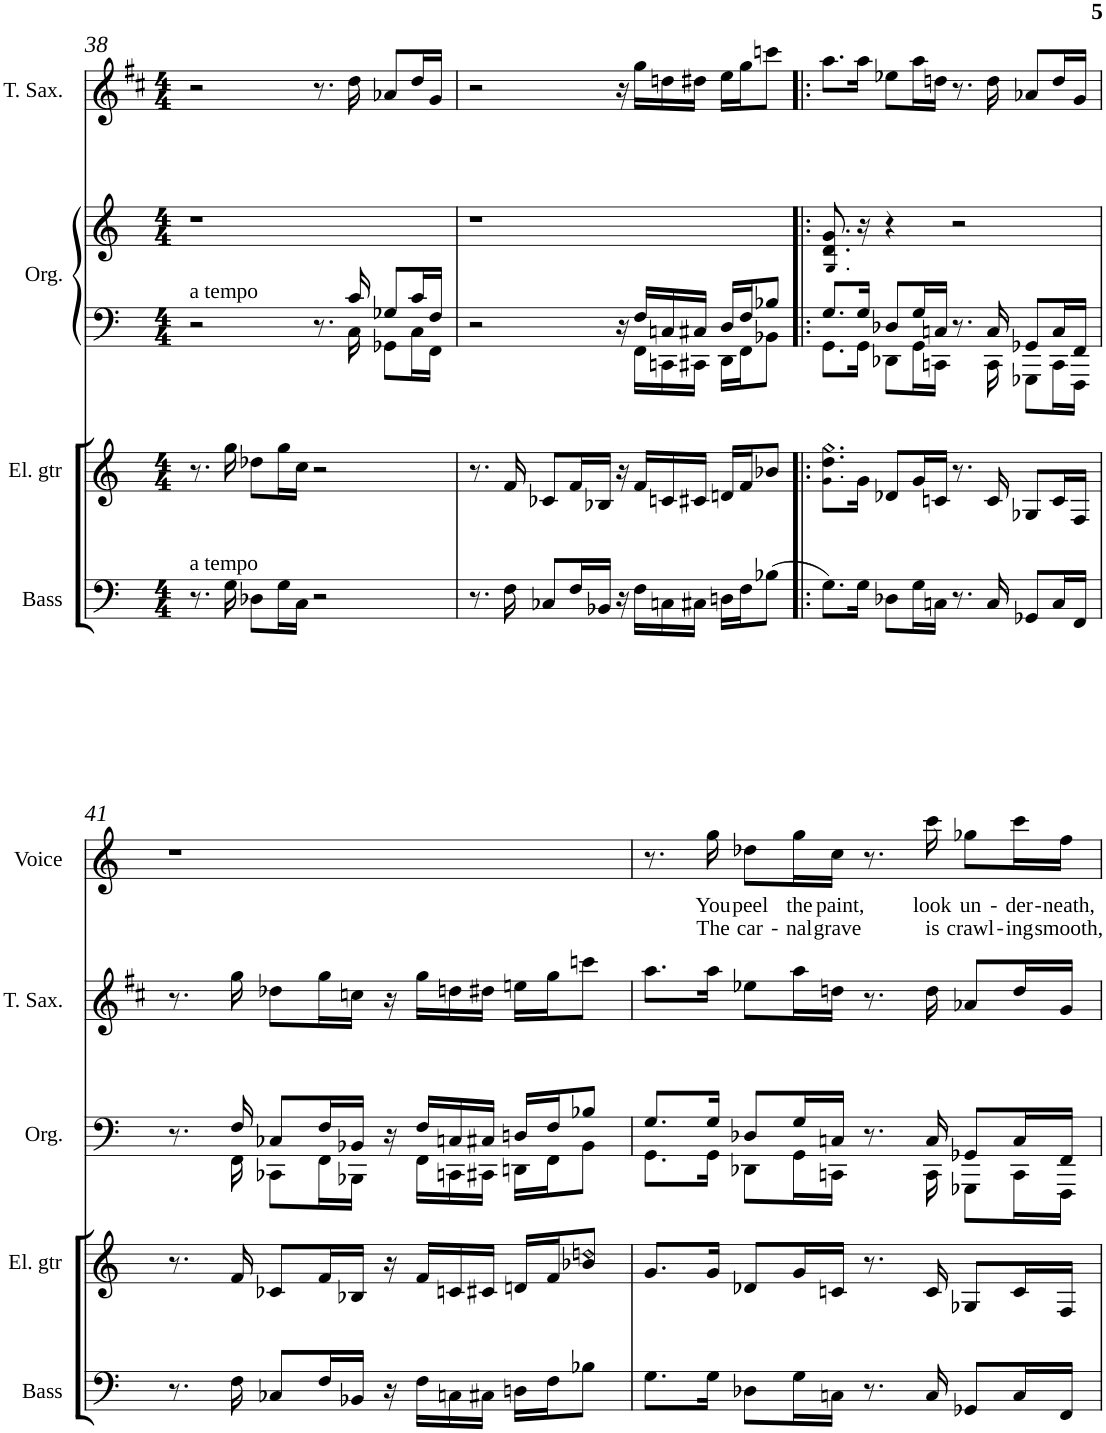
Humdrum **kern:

**kern	**kern	**kern	**kern	**kern	**kern	**kern	**text	**text
*part6	*part5	*part4	*part4	*part3	*part2	*part1	*part1	*part1
*staff7	*staff6	*staff5	*staff4	*staff3	*staff2	*staff1	*staff1	*staff1
*I"Bass guitar	*I"Electric guitar	*I"Organ	*	*I"TenorSaxophone	*I"Strings	*I"Voice	*	*
*I'Bass	*I'El. gtr	*I'Org.	*	*I'T. Sax.	*I'Str.	*I'Voice	*	*
!!LO:PB:g=z
*clefF4	*clefG2	*clefF4	*clefG2	*clefG2	*clefG2	*clefG2	*	*
*Trd7c12	*Trd7c12	*	*	*Trd8c14	*	*	*	*
*k[]	*k[]	*k[]	*k[]	*k[f#c#]	*k[]	*k[]	*	*
*C:	*C:	*C:	*C:	*D:	*C:	*C:	*	*
*M4/4	*M4/4	*M4/4	*M4/4	*M4/4	*M4/4	*M4/4	*	*
=38	=38	=38	=38	=38	=38	=38	=38	=38
*	*	*^	*	*	*	*	*	*
!	!	!LO:TX:a:t=a tempo	!	!	!	!	!	!	!
!LO:TX:a:t=a tempo	!	!	!	!	!	!	!	!	!
8.r	8.r	2r	8.ryy	1r	2r	1r	1r	.	.
*	*	*v	*v	*	*	*	*	*	*
16G\	16gg\	.	.	.	.	.	.	.
8D-X\L	8dd-X\L	.	.	.	.	.	.	.
16G\L	16gg\L	.	.	.	.	.	.	.
16C\JJ	16cc\JJ	.	.	.	.	.	.	.
2r	2r	8.r	.	8.r	.	.	.	.
*	*	*^	*	*	*	*	*	*
.	.	16c/	16C\	.	16dd\	.	.	.	.
.	.	8G-X/L	8GG-X\L	.	8a-X/L	.	.	.	.
.	.	16c/L	16C\L	.	16dd/L	.	.	.	.
.	.	16F/JJ	16FF\JJ	.	16g/JJ	.	.	.	.
=39	=39	=39	=39	=39	=39	=39	=39	=39	=39
8.r	8.r	2r	16ryy	1r	2r	1r	1r	.	.
*	*	*v	*v	*	*	*	*	*	*
16F\	16f/	.	.	.	.	.	.	.
8C-X/L	8c-X/L	.	.	.	.	.	.	.
16F/L	16f/L	.	.	.	.	.	.	.
16BB-X/JJ	16B-X/JJ	.	.	.	.	.	.	.
16r	16r	16r	.	16r	.	.	.	.
*	*	*^	*	*	*	*	*	*
16F\LL	16f/LL	16F/LL	16FF\LL	.	16gg\LL	.	.	.	.
16Cn\	16cn/	16Cn/	16CCn\	.	16ddn\	.	.	.	.
16C#X\JJ	16c#X/JJ	16C#X/JJ	16CC#X\JJ	.	16dd#X\JJ	.	.	.	.
16Dn\LL	16dn/LL	16D/LL	16DD\LL	.	16ee\LL	.	.	.	.
16F\J	16f/J	16F/J	16FF\J	.	16gg\J	.	.	.	.
(>8B-X\J	8b-X/J	8B-X/J	8BB-X\J	.	8cccn\J	.	.	.	.
=40!|:	=40!|:	=40!|:	=40!|:	=40!|:	=40!|:	=40!|:	=40!|:	=40!|:	=40!|:
!	!LO:N:n=3:head=open	!	!	!	!	!	!	!	!
8.G\L)	8.g\ 8.dd\ 8.gg\L	8.G/L	8.GG\L	8.G/ 8.d/ 8.g/	8.aa\L	1r	1r	.	.
16G\Jk	16g\Jk	16G/Jk	16GG\Jk	16r	16aa\Jk	.	.	.	.
8D-X\L	8d-X/L	8D-X/L	8DD-X\L	4r	8ee-X\L	.	.	.	.
16G\L	16g/L	16G/L	16GG\L	.	16aa\L	.	.	.	.
16Cn\JJ	16cn/JJ	16Cn/JJ	16CCn\JJ	.	16ddn\JJ	.	.	.	.
8.r	8.r	8.r	8.ryy	2r	8.r	.	.	.	.
16C/	16c/	16C/	16CC\	.	16dd\	.	.	.	.
8GG-X/L	8G-X/L	8GG-X/L	8GGG-X\L	.	8a-X/L	.	.	.	.
16C/L	16c/L	16C/L	16CC\L	.	16dd/L	.	.	.	.
16FF/JJ	16F/JJ	16FF/JJ	16FFF\JJ	.	16g/JJ	.	.	.	.
!!LO:LB:g=z
=41	=41	=41	=41	=41	=41	=41	=41	=41	=41
8.r	8.r	8.r	8.ryy	1r	8.r	1r	1r	.	.
16F\	16f/	16F/	16FF\	.	16gg\	.	.	.	.
8C-X/L	8c-X/L	8C-X/L	8CC-X\L	.	8dd-X\L	.	.	.	.
16F/L	16f/L	16F/L	16FF\L	.	16gg\L	.	.	.	.
16BB-X/JJ	16B-X/JJ	16BB-X/JJ	16BBB-X\JJ	.	16ccn\JJ	.	.	.	.
16r	16r	16r	16ryy	.	16r	.	.	.	.
16F\LL	16f/LL	16F/LL	16FF\LL	.	16gg\LL	.	.	.	.
16Cn\	16cn/	16Cn/	16CCn\	.	16ddn\	.	.	.	.
16C#X\JJ	16c#X/JJ	16C#X/JJ	16CC#X\JJ	.	16dd#X\JJ	.	.	.	.
16Dn\LL	16dn/LL	16Dn/LL	16DDn\LL	.	16een\LL	.	.	.	.
16F\J	16f/J	16F/J	16FF\J	.	16gg\J	.	.	.	.
!	!LO:N:n=2:head=open	!	!	!	!	!	!	!	!
8B-X\J	8b-X/ 8ddn/J	8B-X/J	8BB-\J	.	8cccn\J	.	.	.	.
=42	=42	=42	=42	=42	=42	=42	=42	=42	=42
8.G\L	8.g/L	8.G/L	8.GG\L	1r	8.aa\L	1r	8.r	.	.
!	!	!	!	!	!	!	!	!LO:LY:b	!LO:LY:b
16G\Jk	16g/Jk	16G/Jk	16GG\Jk	.	16aa\Jk	.	16gg\	You	The
!	!	!	!	!	!	!	!	!LO:LY:b	!LO:LY:b
8D-X\L	8d-X/L	8D-X/L	8DD-X\L	.	8ee-X\L	.	8dd-X\L	peel	car-
!	!	!	!	!	!	!	!	!LO:LY:b	!LO:LY:b
16G\L	16g/L	16G/L	16GG\L	.	16aa\L	.	16gg\L	the	-nal
!	!	!	!	!	!	!	!	!LO:LY:b	!LO:LY:b
16Cn\JJ	16cn/JJ	16Cn/JJ	16CCn\JJ	.	16ddn\JJ	.	16cc\JJ	paint,	grave
8.r	8.r	8.r	8.ryy	.	8.r	.	8.r	.	.
!	!	!	!	!	!	!	!	!LO:LY:b	!LO:LY:b
16C/	16c/	16C/	16CC\	.	16dd\	.	16ccc\	look	is
!	!	!	!	!	!	!	!	!LO:LY:b	!LO:LY:b
8GG-X/L	8G-X/L	8GG-X/L	8GGG-X\L	.	8a-X/L	.	8gg-X\L	un-	crawl-
!	!	!	!	!	!	!	!	!LO:LY:b	!LO:LY:b
16C/L	16c/L	16C/L	16CC\L	.	16dd/L	.	16ccc\L	-der-	-ing
!	!	!	!	!	!	!	!	!LO:LY:b	!LO:LY:b
16FF/JJ	16F/JJ	16FF/JJ	16FFF\JJ	.	16g/JJ	.	16ff\JJ	-neath,	smooth,
*	*	*v	*v	*	*	*	*	*	*
=	=	=	=	=	=	=	=	=
*-	*-	*-	*-	*-	*-	*-	*-	*-
